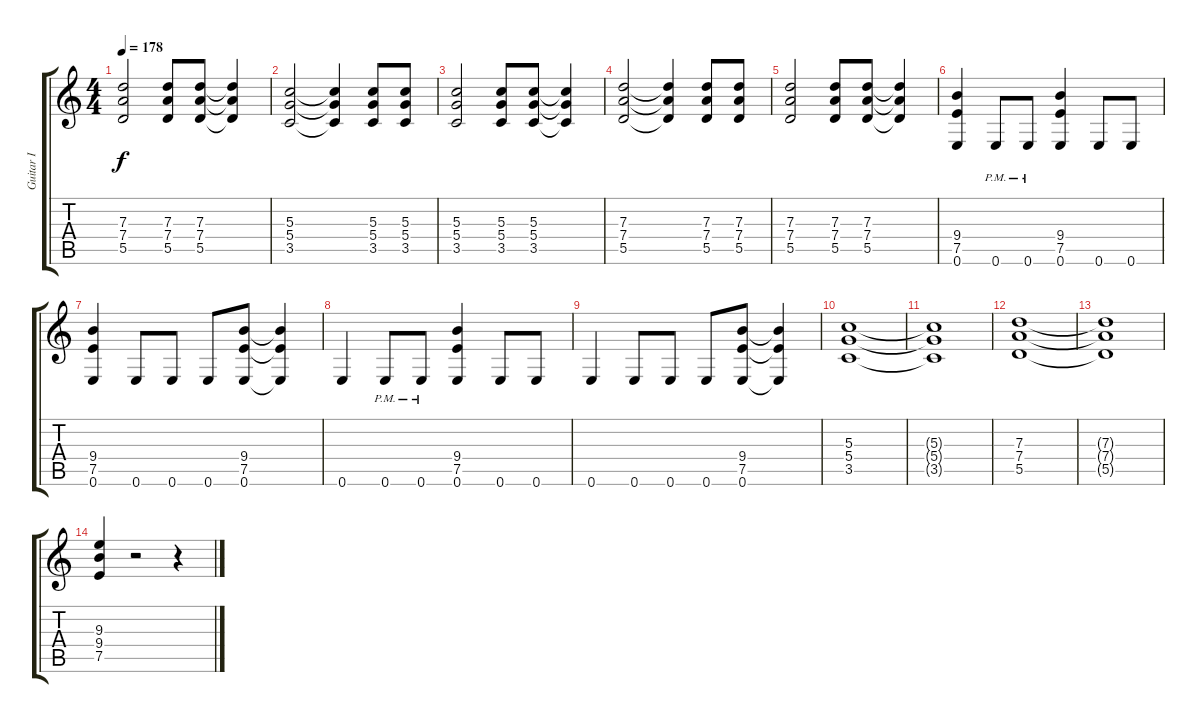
\track ("Guitar I" "Guitar I") {instrument distortionguitar}
\staff {score tabs}
\tuning (E4 B3 G3 D3 A2 E2) {hide}
\ts (4 4)
\tempo 178
\clef g2
\ks c
(7.3 7.4 5.5).2{dy f} (7.3 7.4 5.5).8 (7.3 7.4 5.5).8 (7.3{t} 7.4{t} 5.5{t}).4 |
(5.3 5.4 3.5).2 (5.3{t} 5.4{t} 3.5{t}).4 (5.3 5.4 3.5).8 (5.3 5.4 3.5).8 |
(5.3 5.4 3.5).2 (5.3 5.4 3.5).8 (5.3 5.4 3.5).8 (5.3{t} 5.4{t} 3.5{t}).4 |
(7.3 7.4 5.5).2 (7.3{t} 7.4{t} 5.5{t}).4 (7.3 7.4 5.5).8 (7.3 7.4 5.5).8 |
(7.3 7.4 5.5).2 (7.3 7.4 5.5).8 (7.3 7.4 5.5).8 (7.3{t} 7.4{t} 5.5{t}).4 |
(9.4 7.5 0.6).4 0.6{pm}.8 0.6{pm}.8 (9.4 7.5 0.6).4 0.6.8 0.6.8 |
(9.4 7.5 0.6).4 0.6.8 0.6.8 0.6.8 (9.4 7.5 0.6).8 (9.4{t} 7.5{t} 0.6{t}).4 |
0.6.4 0.6{pm}.8 0.6{pm}.8 (9.4 7.5 0.6).4 0.6.8 0.6.8 |
0.6.4 0.6.8 0.6.8 0.6.8 (9.4 7.5 0.6).8 (9.4{t} 7.5{t} 0.6{t}).4 |
(5.3 5.4 3.5).1 |
(5.3{t} 5.4{t} 3.5{t}).1 |
(7.3 7.4 5.5).1 |
(7.3{t} 7.4{t} 5.5{t}).1 |
(9.3 9.4 7.5).4 r.2 r.4
